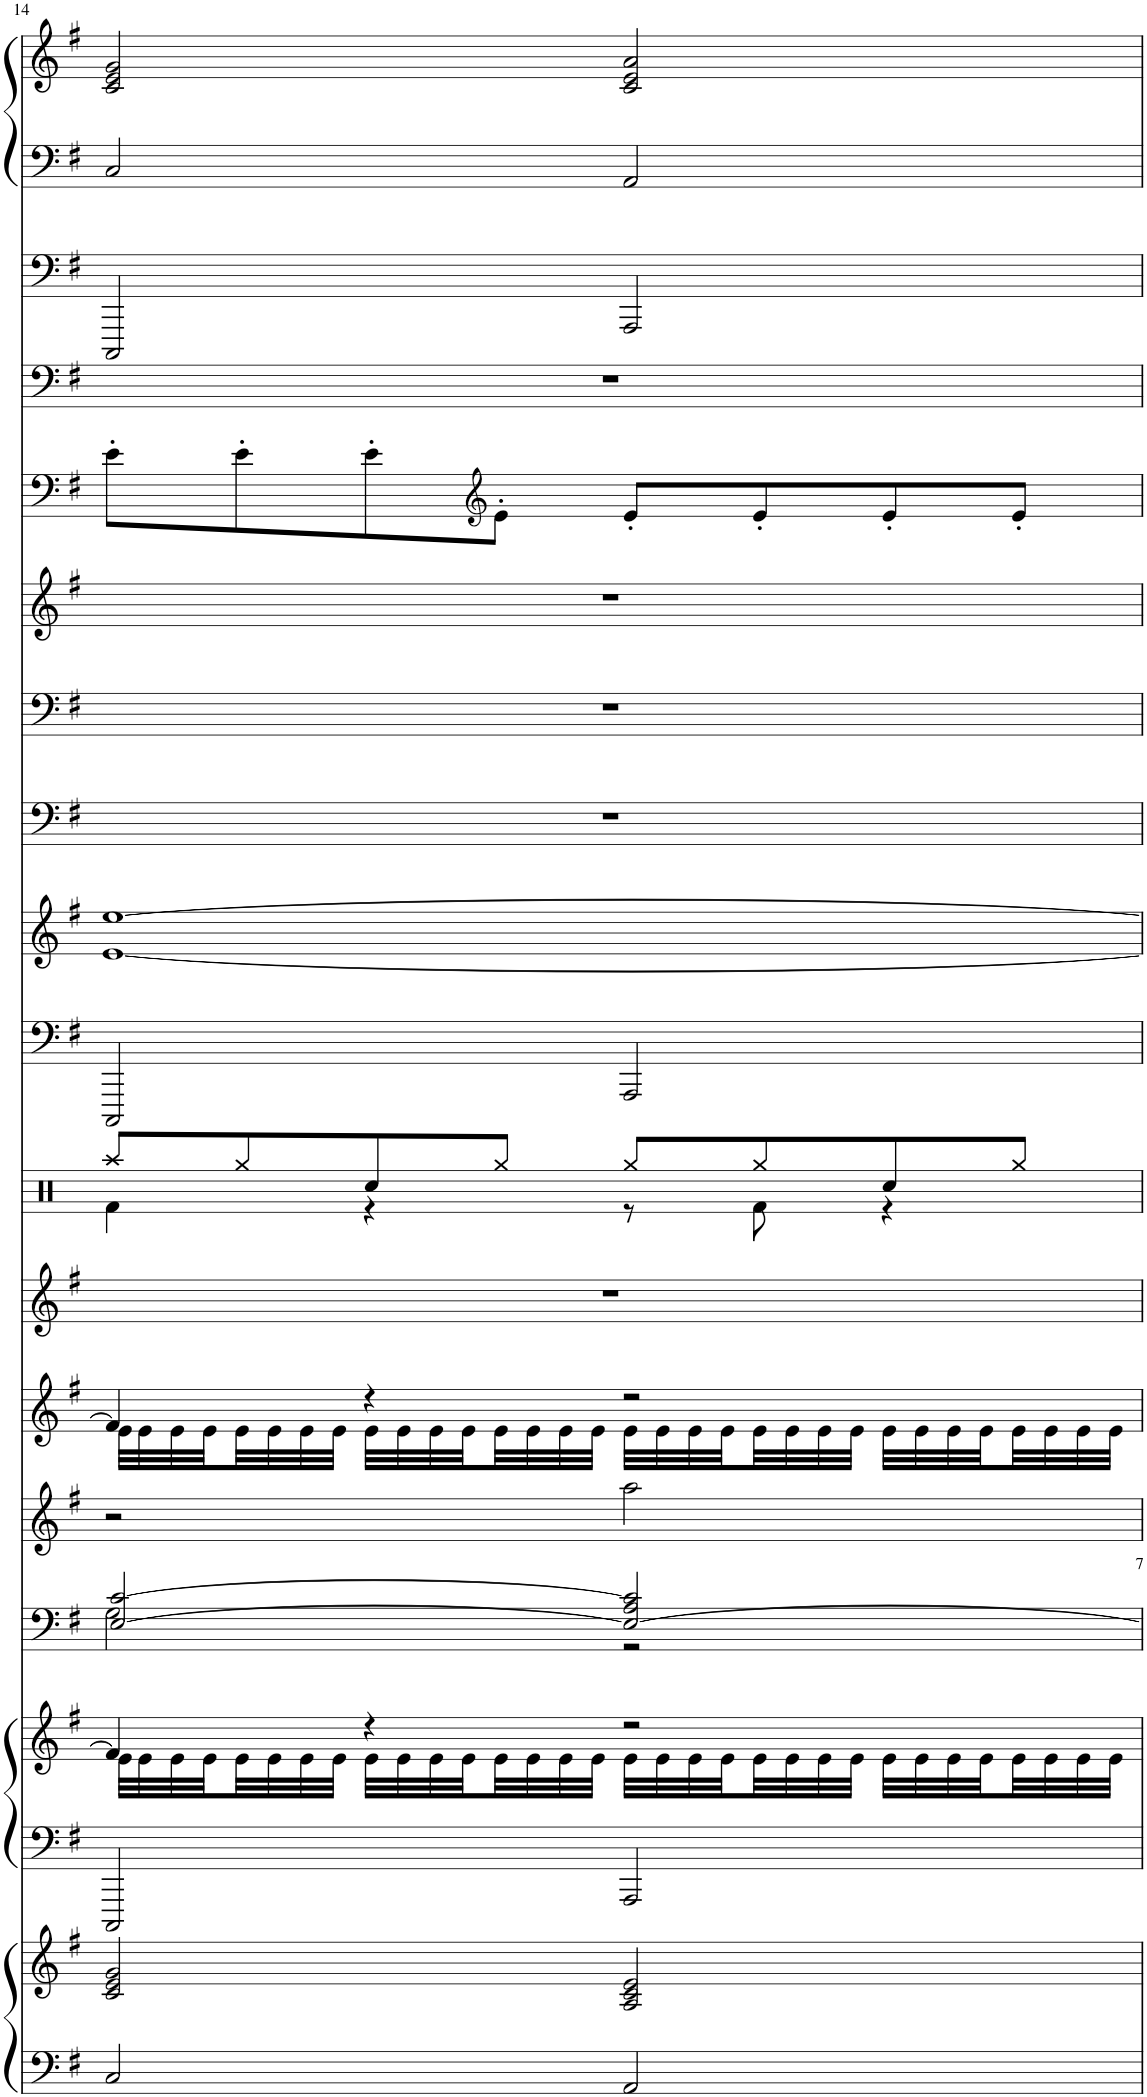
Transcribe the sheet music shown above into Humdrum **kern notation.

**kern	**kern	**kern	**kern	**kern	**kern	**kern	**kern	**kern	**kern	**kern	**kern	**kern	**kern	**kern	**kern	**kern	**kern	**kern
*part16	*part16	*part15	*part15	*part14	*part13	*part12	*part11	*part10	*part9	*part8	*part7	*part6	*part5	*part4	*part3	*part2	*part1	*part1
*staff19	*staff18	*staff17	*staff16	*staff15	*staff14	*staff13	*staff12	*staff11	*staff10	*staff9	*staff8	*staff7	*staff6	*staff5	*staff4	*staff3	*staff2	*staff1
*I"Bright Piano	*	*I"Sweep Pad	*	*I"Warm Pad	*I"Grand Piano	*I"Athmosphere	*I"PizzicatoStr.	*I"Percussion	*I"Contrabass	*I"Saw Wave	*I"PizzicatoStr.	*I"Overdrive Gtr	*I"Synth Voice	*I"Tenor Sax	*I"DistortionGtr	*I"Fingered Bass	*I"Bright Piano, Heathens	*
*I'Pno	*	*	*	*	*I'Pno	*	*	*	*I'Cb	*	*	*	*I'V	*I'T Sax	*	*	*I'Pno	*
!!LO:PB:g=z
*clefF4	*clefG2	*clefF4	*clefF4	*clefG2	*clefG2	*clefG2	*clefG2	*clefX	*clefF4	*clefF4	*clefF4	*clefF4	*clefG2	*clefF4	*clefF4	*clefF4	*clefF4	*clefG2
*	*	*	*	*	*	*	*	*	*Trd7c12	*	*	*	*	*Trd8c14	*	*	*	*
*k[f#]	*k[f#]	*k[f#]	*k[f#]	*k[f#]	*k[f#]	*k[f#]	*k[f#]	*k[]	*k[f#]	*k[f#]	*k[f#]	*k[f#]	*k[f#]	*k[f#]	*k[f#]	*k[f#]	*k[f#]	*k[f#]
*M4/4	*M4/4	*M4/4	*M4/4	*M4/4	*M4/4	*M4/4	*M4/4	*M4/4	*M4/4	*M4/4	*M4/4	*M4/4	*M4/4	*M4/4	*M4/4	*M4/4	*M4/4	*M4/4
=14	=14	=14	=14	=14	=14	=14	=14	=14	=14	=14	=14	=14	=14	=14	=14	=14	=14	=14
*	*	*	*^	*^	*	*^	*	*^	*	*	*	*	*	*	*	*	*	*
2C/	2c/ 2e/ 2g/	2CCC/	4f#/]	32e\LLL	[2E/ [2c/	2G\	2r	4f#/]	32e\LLL	1r	8Raa/L	4Rf\	2CCC/	[1e [1ee	1r	1r	1r	8e'\L	1r	2CCC/	2C/	2c/ 2e/ 2g/
.	.	.	.	32e\	.	.	.	.	32e\	.	.	.	.	.	.	.	.	.	.	.	.	.
.	.	.	.	32e\	.	.	.	.	32e\	.	.	.	.	.	.	.	.	.	.	.	.	.
.	.	.	.	32e\	.	.	.	.	32e\	.	.	.	.	.	.	.	.	.	.	.	.	.
.	.	.	.	32e\	.	.	.	.	32e\	.	8Rgg/	.	.	.	.	.	.	8e'\	.	.	.	.
.	.	.	.	32e\	.	.	.	.	32e\	.	.	.	.	.	.	.	.	.	.	.	.	.
.	.	.	.	32e\	.	.	.	.	32e\	.	.	.	.	.	.	.	.	.	.	.	.	.
.	.	.	.	32e\JJJ	.	.	.	.	32e\JJJ	.	.	.	.	.	.	.	.	.	.	.	.	.
.	.	.	4r	32e\LLL	.	.	.	4r	32e\LLL	.	8Rcc/	4r	.	.	.	.	.	8e'\	.	.	.	.
.	.	.	.	32e\	.	.	.	.	32e\	.	.	.	.	.	.	.	.	.	.	.	.	.
.	.	.	.	32e\	.	.	.	.	32e\	.	.	.	.	.	.	.	.	.	.	.	.	.
.	.	.	.	32e\	.	.	.	.	32e\	.	.	.	.	.	.	.	.	.	.	.	.	.
*	*	*	*	*	*	*	*	*	*	*	*	*	*	*	*	*	*	*clefG2	*	*	*	*
.	.	.	.	32e\	.	.	.	.	32e\	.	8Rgg/J	.	.	.	.	.	.	8e'\J	.	.	.	.
.	.	.	.	32e\	.	.	.	.	32e\	.	.	.	.	.	.	.	.	.	.	.	.	.
.	.	.	.	32e\	.	.	.	.	32e\	.	.	.	.	.	.	.	.	.	.	.	.	.
.	.	.	.	32e\JJJ	.	.	.	.	32e\JJJ	.	.	.	.	.	.	.	.	.	.	.	.	.
2AA/	2A/ 2c/ 2e/	2AAA/	2r	32e\LLL	2E/_ 2A/ 2c/]	2r	2aa\	2r	32e\LLL	.	8Rgg/L	8r	2AAA/	.	.	.	.	8e'/L	.	2AAA/	2AA/	2c/ 2e/ 2a/
.	.	.	.	32e\	.	.	.	.	32e\	.	.	.	.	.	.	.	.	.	.	.	.	.
.	.	.	.	32e\	.	.	.	.	32e\	.	.	.	.	.	.	.	.	.	.	.	.	.
.	.	.	.	32e\	.	.	.	.	32e\	.	.	.	.	.	.	.	.	.	.	.	.	.
.	.	.	.	32e\	.	.	.	.	32e\	.	8Rgg/	8Rf\	.	.	.	.	.	8e'/	.	.	.	.
.	.	.	.	32e\	.	.	.	.	32e\	.	.	.	.	.	.	.	.	.	.	.	.	.
.	.	.	.	32e\	.	.	.	.	32e\	.	.	.	.	.	.	.	.	.	.	.	.	.
.	.	.	.	32e\JJJ	.	.	.	.	32e\JJJ	.	.	.	.	.	.	.	.	.	.	.	.	.
.	.	.	.	32e\LLL	.	.	.	.	32e\LLL	.	8Rcc/	4r	.	.	.	.	.	8e'/	.	.	.	.
.	.	.	.	32e\	.	.	.	.	32e\	.	.	.	.	.	.	.	.	.	.	.	.	.
.	.	.	.	32e\	.	.	.	.	32e\	.	.	.	.	.	.	.	.	.	.	.	.	.
.	.	.	.	32e\	.	.	.	.	32e\	.	.	.	.	.	.	.	.	.	.	.	.	.
.	.	.	.	32e\	.	.	.	.	32e\	.	8Rgg/J	.	.	.	.	.	.	8e'/J	.	.	.	.
.	.	.	.	32e\	.	.	.	.	32e\	.	.	.	.	.	.	.	.	.	.	.	.	.
.	.	.	.	32e\	.	.	.	.	32e\	.	.	.	.	.	.	.	.	.	.	.	.	.
.	.	.	.	32e\JJJ	.	.	.	.	32e\JJJ	.	.	.	.	.	.	.	.	.	.	.	.	.
*	*	*	*v	*v	*	*	*	*v	*v	*	*v	*v	*	*	*	*	*	*	*	*	*	*
*	*	*	*	*v	*v	*	*	*	*	*	*	*	*	*	*	*	*	*	*
=	=	=	=	=	=	=	=	=	=	=	=	=	=	=	=	=	=	=
*-	*-	*-	*-	*-	*-	*-	*-	*-	*-	*-	*-	*-	*-	*-	*-	*-	*-	*-
